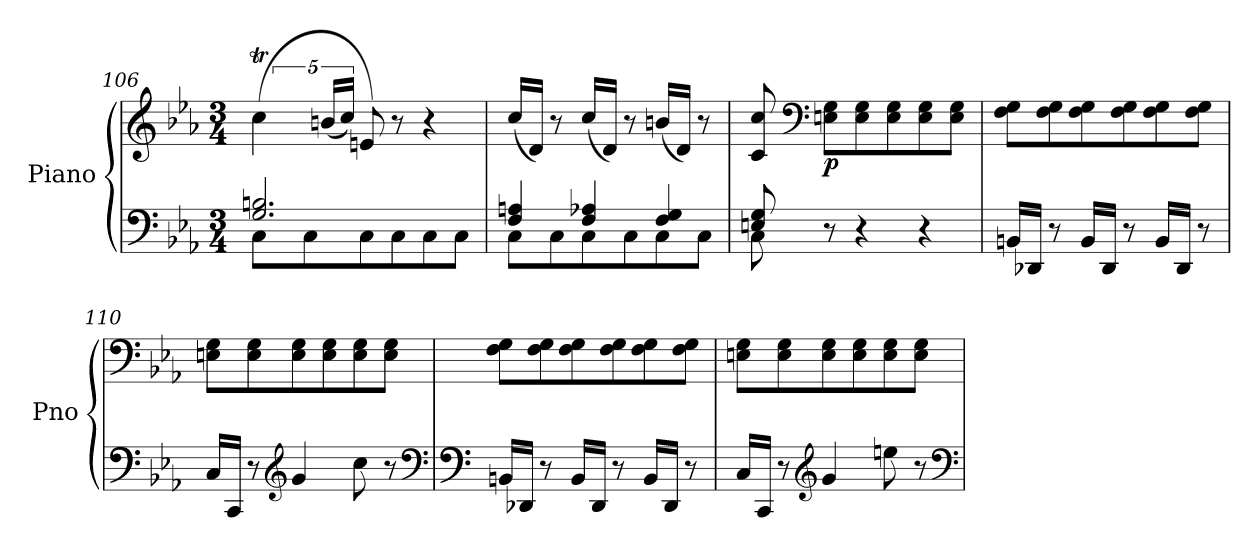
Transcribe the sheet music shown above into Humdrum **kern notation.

**kern	**kern	**dynam
*part1	*part1	*part1
*staff2	*staff1	*staff1/2
*I"Piano	*	*
*I'Pno	*	*
*clefF4	*clefG2	*
*k[b-e-a-]	*k[b-e-a-]	*
*E-:	*E-:	*
*M3/4	*M3/4	*
=106	=106	=106
*^	*^	*
8C\L	2.G/ 2.Bn/	(4ccT\	20ryy	.
*	*	*	*Xtuplet	*
.	.	.	20ddyy	.
.	.	.	20ccyy	.
8C\	.	.	.	.
.	.	.	(20bn/LL	.
.	.	.	20cc/JJ)	.
8C\	.	8en/)	2ryy	.
8C\	.	8r	.	.
8C\	.	4r	.	.
8C\J	.	.	.	.
*	*	*v	*v	*
!!LO:LB:g=z
=107	=107	=107	=107
8C\L	4F/ 4An/	(16cc/LL	.
.	.	16d/JJ)	.
8C\	.	8r	.
8C\	4F/ 4A-X/	(16cc/LL	.
.	.	16d/JJ)	.
8C\	.	8r	.
8C\	4F/ 4G/	(16bn/LL	.
.	.	16d/JJ)	.
8C\J	.	8r	.
=108	=108	=108	=108
8En/ 8G/	8C\	8c/ 8cc/	.
*	*	*clefF4	*
!	!	!	!LO:DY:b
8r	2ryy	8En\ 8G\L	p
4r	.	8E\ 8G\	.
.	.	8E\ 8G\	.
4r	.	8E\ 8G\	.
.	8ryy	8E\ 8G\J	.
*v	*v	*	*
=109	=109	=109
16BBn/LL	8F\ 8G\L	.
16DD-X/JJ	.	.
8r	8F\ 8G\	.
16BB/LL	8F\ 8G\	.
16DD-/JJ	.	.
8r	8F\ 8G\	.
16BB/LL	8F\ 8G\	.
16DD-/JJ	.	.
8r	8F\ 8G\J	.
=110	=110	=110
16C/LL	8En\ 8G\L	.
16CC/JJ	.	.
8r	8E\ 8G\	.
*clefG2	*	*
4g/	8E\ 8G\	.
.	8E\ 8G\	.
8cc\	8E\ 8G\	.
8r	8E\ 8G\J	.
*clefF4	*	*
!!LO:PB:g=z
=111	=111	=111
*clefF4	*	*
16BBn/LL	8F\ 8G\L	.
16DD-X/JJ	.	.
8r	8F\ 8G\	.
16BB/LL	8F\ 8G\	.
16DD-/JJ	.	.
8r	8F\ 8G\	.
16BB/LL	8F\ 8G\	.
16DD-/JJ	.	.
8r	8F\ 8G\J	.
=112	=112	=112
16C/LL	8En\ 8G\L	.
16CC/JJ	.	.
8r	8E\ 8G\	.
*clefG2	*	*
4g/	8E\ 8G\	.
.	8E\ 8G\	.
8een\	8E\ 8G\	.
8r	8E\ 8G\J	.
*clefF4	*	*
=	=	=
*-	*-	*-
